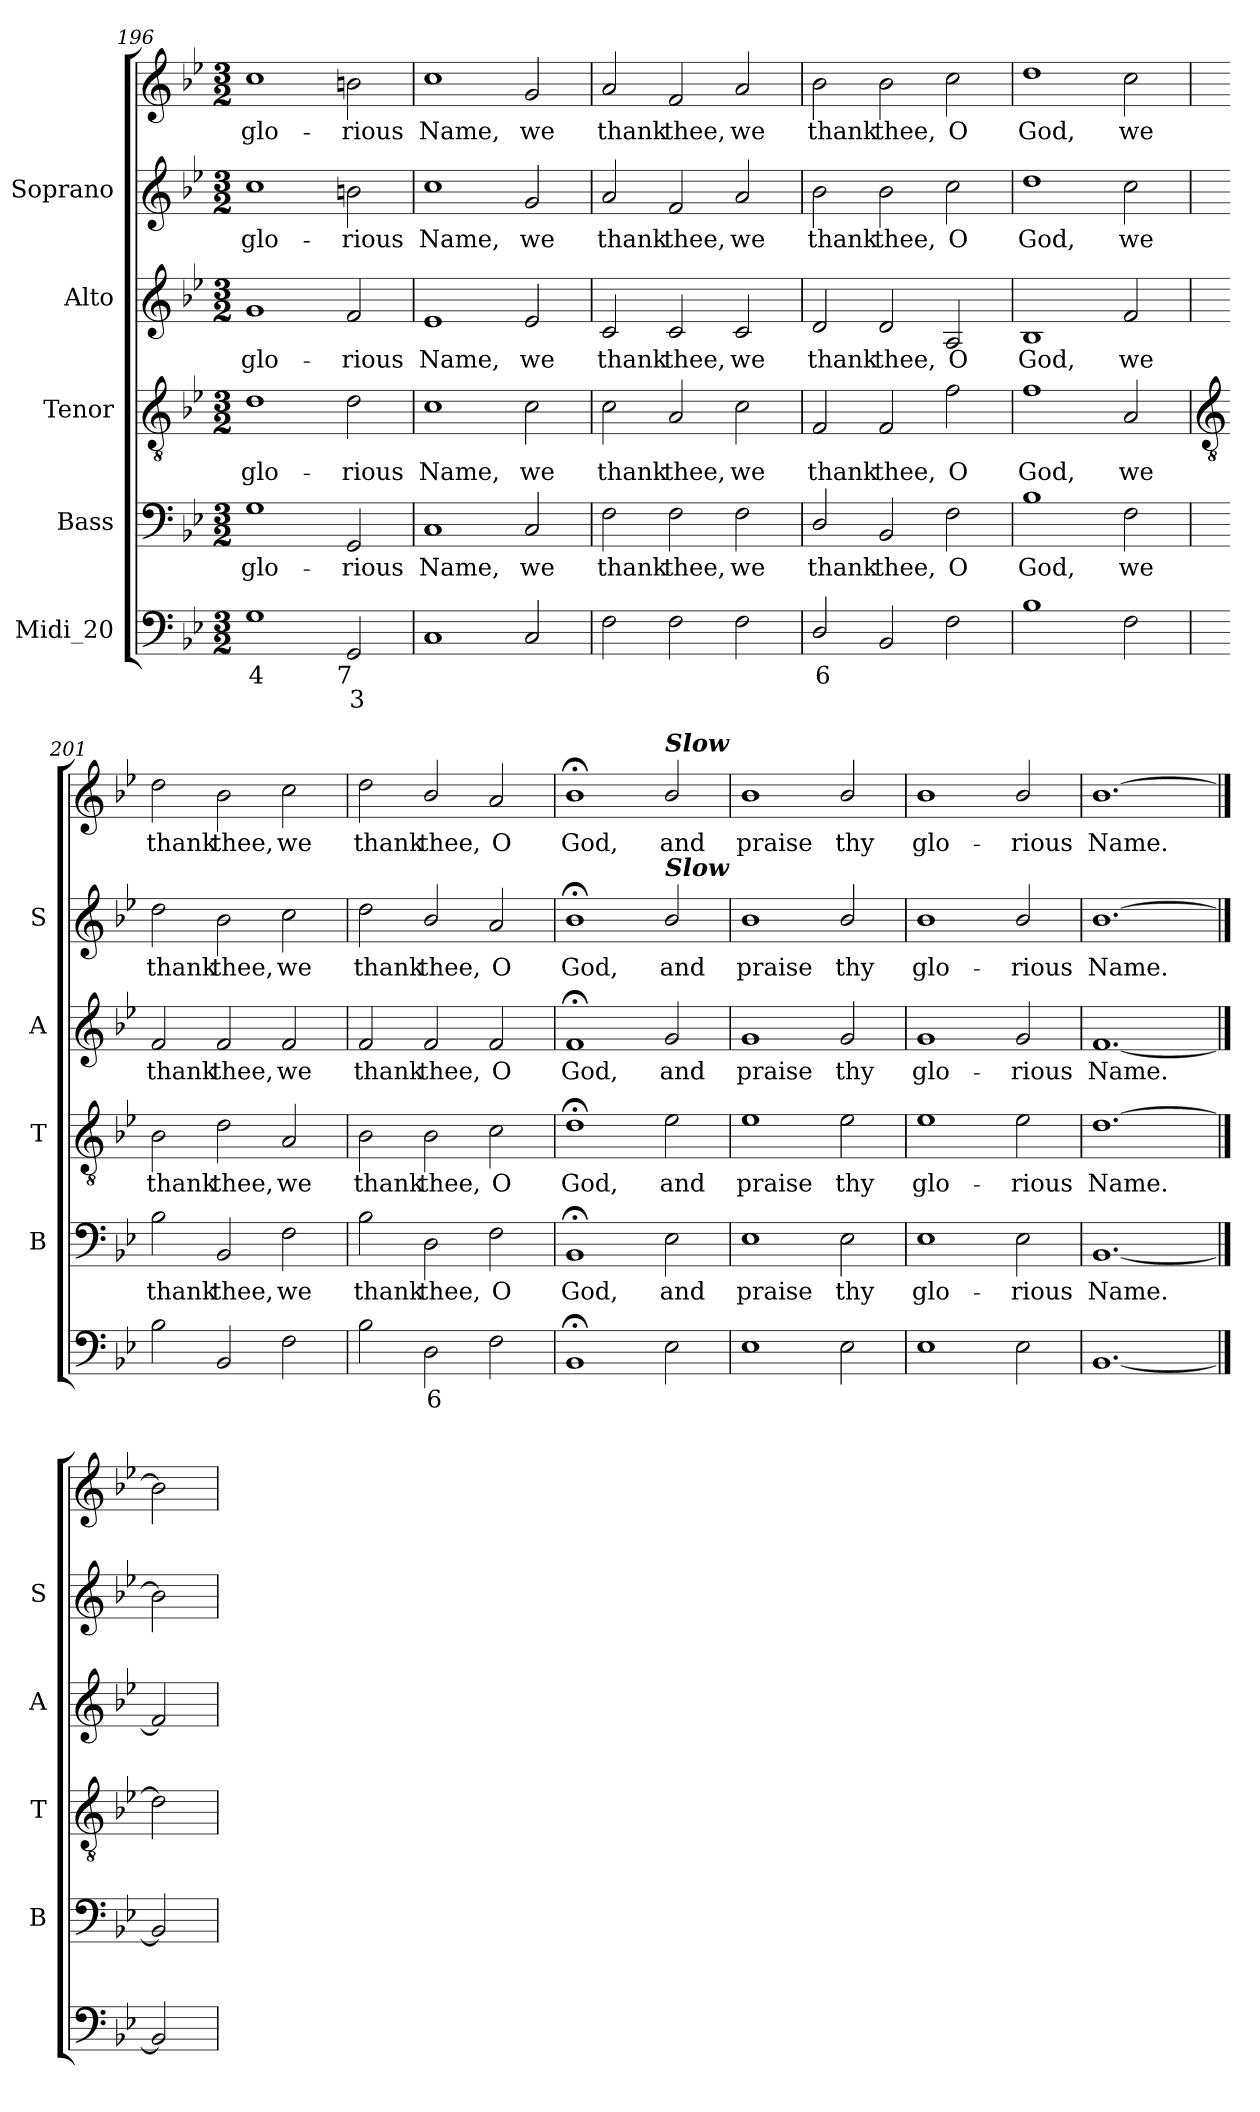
**kern	**text	**text	**kern	**text	**kern	**text	**kern	**text	**kern	**text	**kern	**text
*part5	*part5	*part5	*part4	*part4	*part3	*part3	*part2	*part2	*part1	*part1	*part1	*part1
*staff6	*staff6	*staff6	*staff5	*staff5	*staff4	*staff4	*staff3	*staff3	*staff2	*staff2	*staff1	*staff1
*I"Midi_20	*	*	*I"Bass	*	*I"Tenor	*	*I"Alto	*	*I"Soprano	*	*	*
*	*	*	*I'B	*	*I'T	*	*I'A	*	*I'S	*	*	*
*clefF4	*	*	*clefF4	*	*clefGv2	*	*clefG2	*	*clefG2	*	*clefG2	*
*k[b-e-]	*	*	*k[b-e-]	*	*k[b-e-]	*	*k[b-e-]	*	*k[b-e-]	*	*k[b-e-]	*
*B-:	*	*	*B-:	*	*B-:	*	*B-:	*	*B-:	*	*B-:	*
*M3/2	*	*	*M3/2	*	*M3/2	*	*M3/2	*	*M3/2	*	*M3/2	*
=196	=196	=196	=196	=196	=196	=196	=196	=196	=196	=196	=196	=196
!	!LO:LY:b	!	!	!LO:LY:b	!	!LO:LY:b	!	!LO:LY:b	!	!LO:LY:b	!	!LO:LY:b
1G	4	.	1G	glo-	1d	glo-	1g	glo-	1cc	glo-	1cc	glo-
!	!LO:LY:b	!LO:LY:b	!	!LO:LY:b	!	!LO:LY:b	!	!LO:LY:b	!	!LO:LY:b	!	!LO:LY:b
2GG	7	3	2GG	-rious	2d	-rious	2f	-rious	2bn	-rious	2bn	-rious
=197	=197	=197	=197	=197	=197	=197	=197	=197	=197	=197	=197	=197
!	!	!	!	!LO:LY:b	!	!LO:LY:b	!	!LO:LY:b	!	!LO:LY:b	!	!LO:LY:b
1C	.	.	1C	Name,	1c	Name,	1e-	Name,	1cc	Name,	1cc	Name,
!	!	!	!	!LO:LY:b	!	!LO:LY:b	!	!LO:LY:b	!	!LO:LY:b	!	!LO:LY:b
2C	.	.	2C	we	2c	we	2e-	we	2g	we	2g	we
=198	=198	=198	=198	=198	=198	=198	=198	=198	=198	=198	=198	=198
!	!	!	!	!LO:LY:b	!	!LO:LY:b	!	!LO:LY:b	!	!LO:LY:b	!	!LO:LY:b
2F	.	.	2F	thank	2c	thank	2c	thank	2a	thank	2a	thank
!	!	!	!	!LO:LY:b	!	!LO:LY:b	!	!LO:LY:b	!	!LO:LY:b	!	!LO:LY:b
2F	.	.	2F	thee,	2A	thee,	2c	thee,	2f	thee,	2f	thee,
!	!	!	!	!LO:LY:b	!	!LO:LY:b	!	!LO:LY:b	!	!LO:LY:b	!	!LO:LY:b
2F	.	.	2F	we	2c	we	2c	we	2a	we	2a	we
=199	=199	=199	=199	=199	=199	=199	=199	=199	=199	=199	=199	=199
!	!LO:LY:b	!	!	!LO:LY:b	!	!LO:LY:b	!	!LO:LY:b	!	!LO:LY:b	!	!LO:LY:b
2D/	6	.	2D/	thank	2F	thank	2d	thank	2b-	thank	2b-	thank
!	!	!	!	!LO:LY:b	!	!LO:LY:b	!	!LO:LY:b	!	!LO:LY:b	!	!LO:LY:b
2BB-	.	.	2BB-	thee,	2F	thee,	2d	thee,	2b-	thee,	2b-	thee,
!	!	!	!	!LO:LY:b	!	!LO:LY:b	!	!LO:LY:b	!	!LO:LY:b	!	!LO:LY:b
2F	.	.	2F	O	2f	O	2A	O	2cc	O	2cc	O
=200	=200	=200	=200	=200	=200	=200	=200	=200	=200	=200	=200	=200
!	!	!	!	!LO:LY:b	!	!LO:LY:b	!	!LO:LY:b	!	!LO:LY:b	!	!LO:LY:b
1B-	.	.	1B-	God,	1f	God,	1B-	God,	1dd	God,	1dd	God,
!	!	!	!	!LO:LY:b	!	!LO:LY:b	!	!LO:LY:b	!	!LO:LY:b	!	!LO:LY:b
2F	.	.	2F	we	2A	we	2f	we	2cc	we	2cc	we
!!LO:LB:g=z
=201	=201	=201	=201	=201	=201	=201	=201	=201	=201	=201	=201	=201
*	*	*	*	*	*clefGv2	*	*	*	*	*	*	*
!	!	!	!	!LO:LY:b	!	!LO:LY:b	!	!LO:LY:b	!	!LO:LY:b	!	!LO:LY:b
2B-	.	.	2B-	thank	2B-	thank	2f	thank	2dd	thank	2dd	thank
!	!	!	!	!LO:LY:b	!	!LO:LY:b	!	!LO:LY:b	!	!LO:LY:b	!	!LO:LY:b
2BB-	.	.	2BB-	thee,	2d	thee,	2f	thee,	2b-	thee,	2b-	thee,
!	!	!	!	!LO:LY:b	!	!LO:LY:b	!	!LO:LY:b	!	!LO:LY:b	!	!LO:LY:b
2F	.	.	2F	we	2A	we	2f	we	2cc	we	2cc	we
=202	=202	=202	=202	=202	=202	=202	=202	=202	=202	=202	=202	=202
!	!	!	!	!LO:LY:b	!	!LO:LY:b	!	!LO:LY:b	!	!LO:LY:b	!	!LO:LY:b
2B-	.	.	2B-	thank	2B-	thank	2f	thank	2dd	thank	2dd	thank
!	!LO:LY:b	!	!	!LO:LY:b	!	!LO:LY:b	!	!LO:LY:b	!	!LO:LY:b	!	!LO:LY:b
2D	6	.	2D	thee,	2B-	thee,	2f	thee,	2b-/	thee,	2b-/	thee,
!	!	!	!	!LO:LY:b	!	!LO:LY:b	!	!LO:LY:b	!	!LO:LY:b	!	!LO:LY:b
2F	.	.	2F	O	2c	O	2f	O	2a	O	2a	O
=203	=203	=203	=203	=203	=203	=203	=203	=203	=203	=203	=203	=203
!	!	!	!	!LO:LY:b	!	!LO:LY:b	!	!LO:LY:b	!	!LO:LY:b	!	!LO:LY:b
1BB-;<	.	.	1BB-;<	God,	1d;<	God,	1f;<	God,	1b-;<	God,	1b-;<	God,
!	!	!	!	!	!	!	!	!	!	!	!LO:TX:a:Bi:t=Slow	!
!	!	!	!	!	!	!	!	!	!LO:TX:a:Bi:t=Slow	!	!	!
!	!	!	!	!LO:LY:b	!	!LO:LY:b	!	!LO:LY:b	!	!LO:LY:b	!	!LO:LY:b
2E-	.	.	2E-	and	2e-	and	2g	and	2b-/	and	2b-/	and
=204	=204	=204	=204	=204	=204	=204	=204	=204	=204	=204	=204	=204
!	!	!	!	!LO:LY:b	!	!LO:LY:b	!	!LO:LY:b	!	!LO:LY:b	!	!LO:LY:b
1E-	.	.	1E-	praise	1e-	praise	1g	praise	1b-	praise	1b-	praise
!	!	!	!	!LO:LY:b	!	!LO:LY:b	!	!LO:LY:b	!	!LO:LY:b	!	!LO:LY:b
2E-	.	.	2E-	thy	2e-	thy	2g	thy	2b-/	thy	2b-/	thy
=205	=205	=205	=205	=205	=205	=205	=205	=205	=205	=205	=205	=205
!	!	!	!	!LO:LY:b	!	!LO:LY:b	!	!LO:LY:b	!	!LO:LY:b	!	!LO:LY:b
1E-	.	.	1E-	glo-	1e-	glo-	1g	glo-	1b-	glo-	1b-	glo-
!	!	!	!	!LO:LY:b	!	!LO:LY:b	!	!LO:LY:b	!	!LO:LY:b	!	!LO:LY:b
2E-	.	.	2E-	-rious	2e-	-rious	2g	-rious	2b-/	-rious	2b-/	-rious
=206	=206	=206	=206	=206	=206	=206	=206	=206	=206	=206	=206	=206
!	!	!	!	!LO:LY:b	!	!LO:LY:b	!	!LO:LY:b	!	!LO:LY:b	!	!LO:LY:b
[1.BB-	.	.	[1.BB-	Name.	[1.d	Name.	[1.f	Name.	[1.b-	Name.	[1.b-	Name.
==207	==207	==207	==207	==207	==207	==207	==207	==207	==207	==207	==207	==207
2BB-]	.	.	2BB-]	.	2d]	.	2f]	.	2b-]	.	2b-]	.
=	=	=	=	=	=	=	=	=	=	=	=	=
*-	*-	*-	*-	*-	*-	*-	*-	*-	*-	*-	*-	*-
